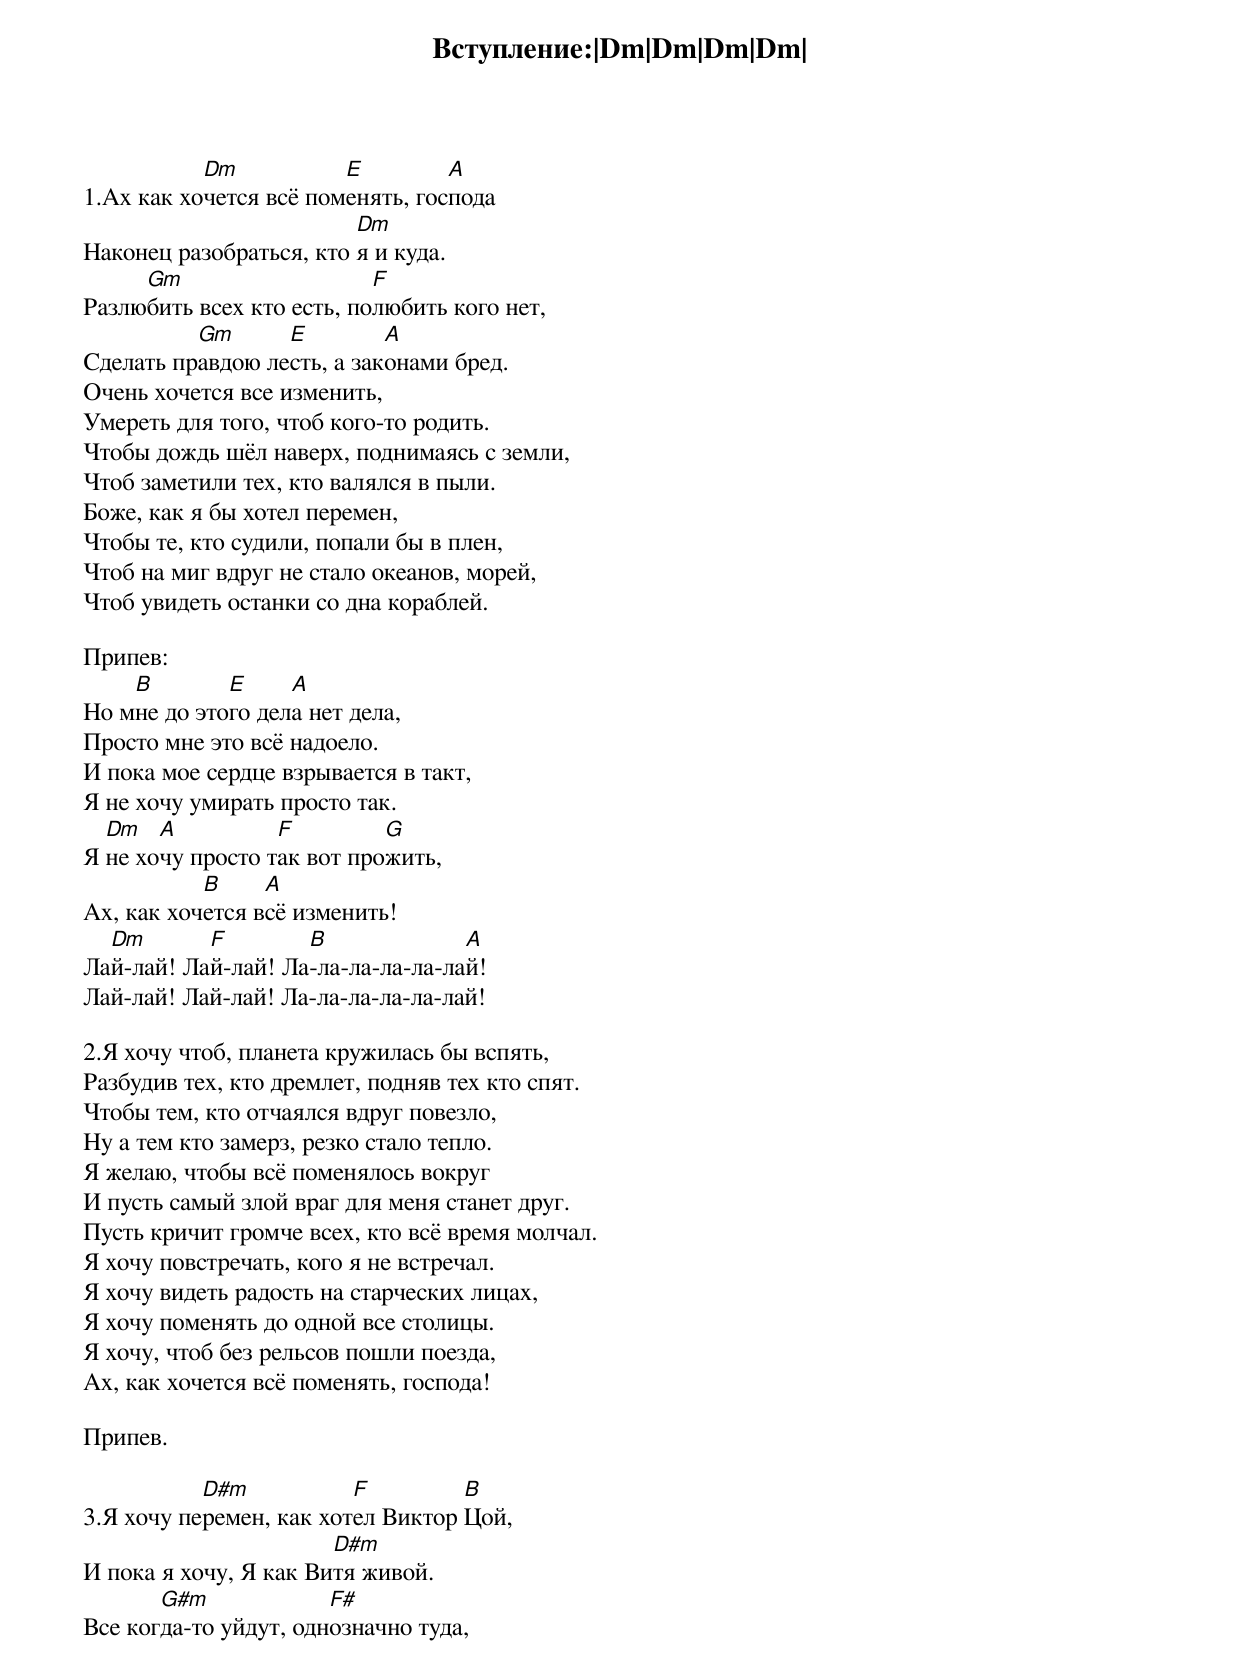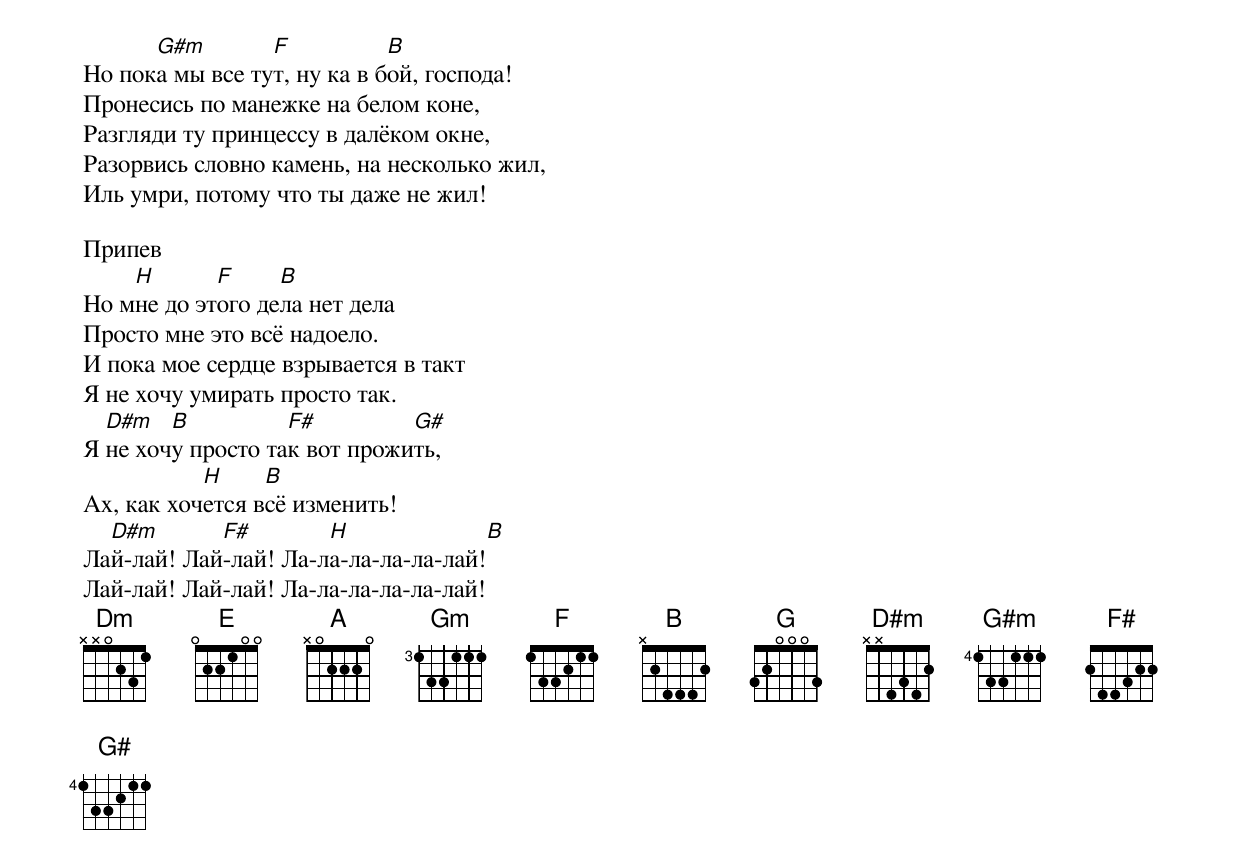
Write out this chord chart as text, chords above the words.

Вступление:|Dm|Dm|Dm|Dm|

           Dm           E         A
1.Ах как хочется всё поменять, господа
                         Dm
Наконец разобраться, кто я и куда.
     Gm                    F
Разлюбить всех кто есть, полюбить кого нет,
          Gm      E         A
Сделать правдою лесть, а законами бред.
Очень хочется все изменить,
Умереть для того, чтоб кого-то родить.
Чтобы дождь шёл наверх, поднимаясь с земли,
Чтоб заметили тех, кто валялся в пыли.
Боже, как я бы хотел перемен,
Чтобы те, кто судили, попали бы в плен,
Чтоб на миг вдруг не сталo океанов, морей,
Чтоб увидеть останки со дна кораблей.

Припев:
    B        E     A
Но мне до этого дела нет дела,
Просто мне это всё надоело.
И пока мое сердце взрывается в такт,
Я не хочу умирать просто так.
  Dm   A          F         G
Я не хочу просто так вот прожить,
           B     A
Ах, как хочется всё изменить!
  Dm       F        B              A
Лай-лай! Лай-лай! Ла-ла-ла-ла-ла-лай!
Лай-лай! Лай-лай! Ла-ла-ла-ла-ла-лай!

2.Я хочу чтоб, планета кружилась бы вспять,
Разбудив тех, кто дремлет, подняв тех кто спят.
Чтобы тем, кто отчаялся вдруг повезло,
Ну а тем кто замерз, резко стало тепло.
Я желаю, чтобы всё поменялось вокруг
И пусть самый злой враг для меня станет друг.
Пусть кричит громче всех, кто всё время молчал.
Я хочу повстречать, кого я не встречал.
Я хочу видеть радость на старческих лицах,
Я хочу поменять до одной все столицы.
Я хочу, чтоб без рельсов пошли поезда,
Ах, как хочется всё поменять, господа!

Припев.

           D#m           F         B
3.Я хочу перемен, как хотел Виктор Цой,
                       D#m
И пока я хочу, Я как Витя живой.
       G#m             F#
Все когда-то уйдут, однозначно туда,
      G#m        F           B
Но пока мы все тут, ну ка в бой, господа!
Пронесись по манежке на белом коне,
Разгляди ту принцессу в далёком окне,
Разорвись словно камень, на несколько жил,
Иль умри, потому что ты даже не жил!

Припев
    H       F     B
Но мне до этого дела нет дела
Просто мне это всё надоело.
И пока мое сердце взрывается в такт
Я не хочу умирать просто так.
  D#m   B          F#         G#
Я не хочу просто так вот прожить,
           H     B
Ах, как хочется всё изменить!
  D#m       F#        H              B
Лай-лай! Лай-лай! Ла-ла-ла-ла-ла-лай!
Лай-лай! Лай-лай! Ла-ла-ла-ла-ла-лай!
